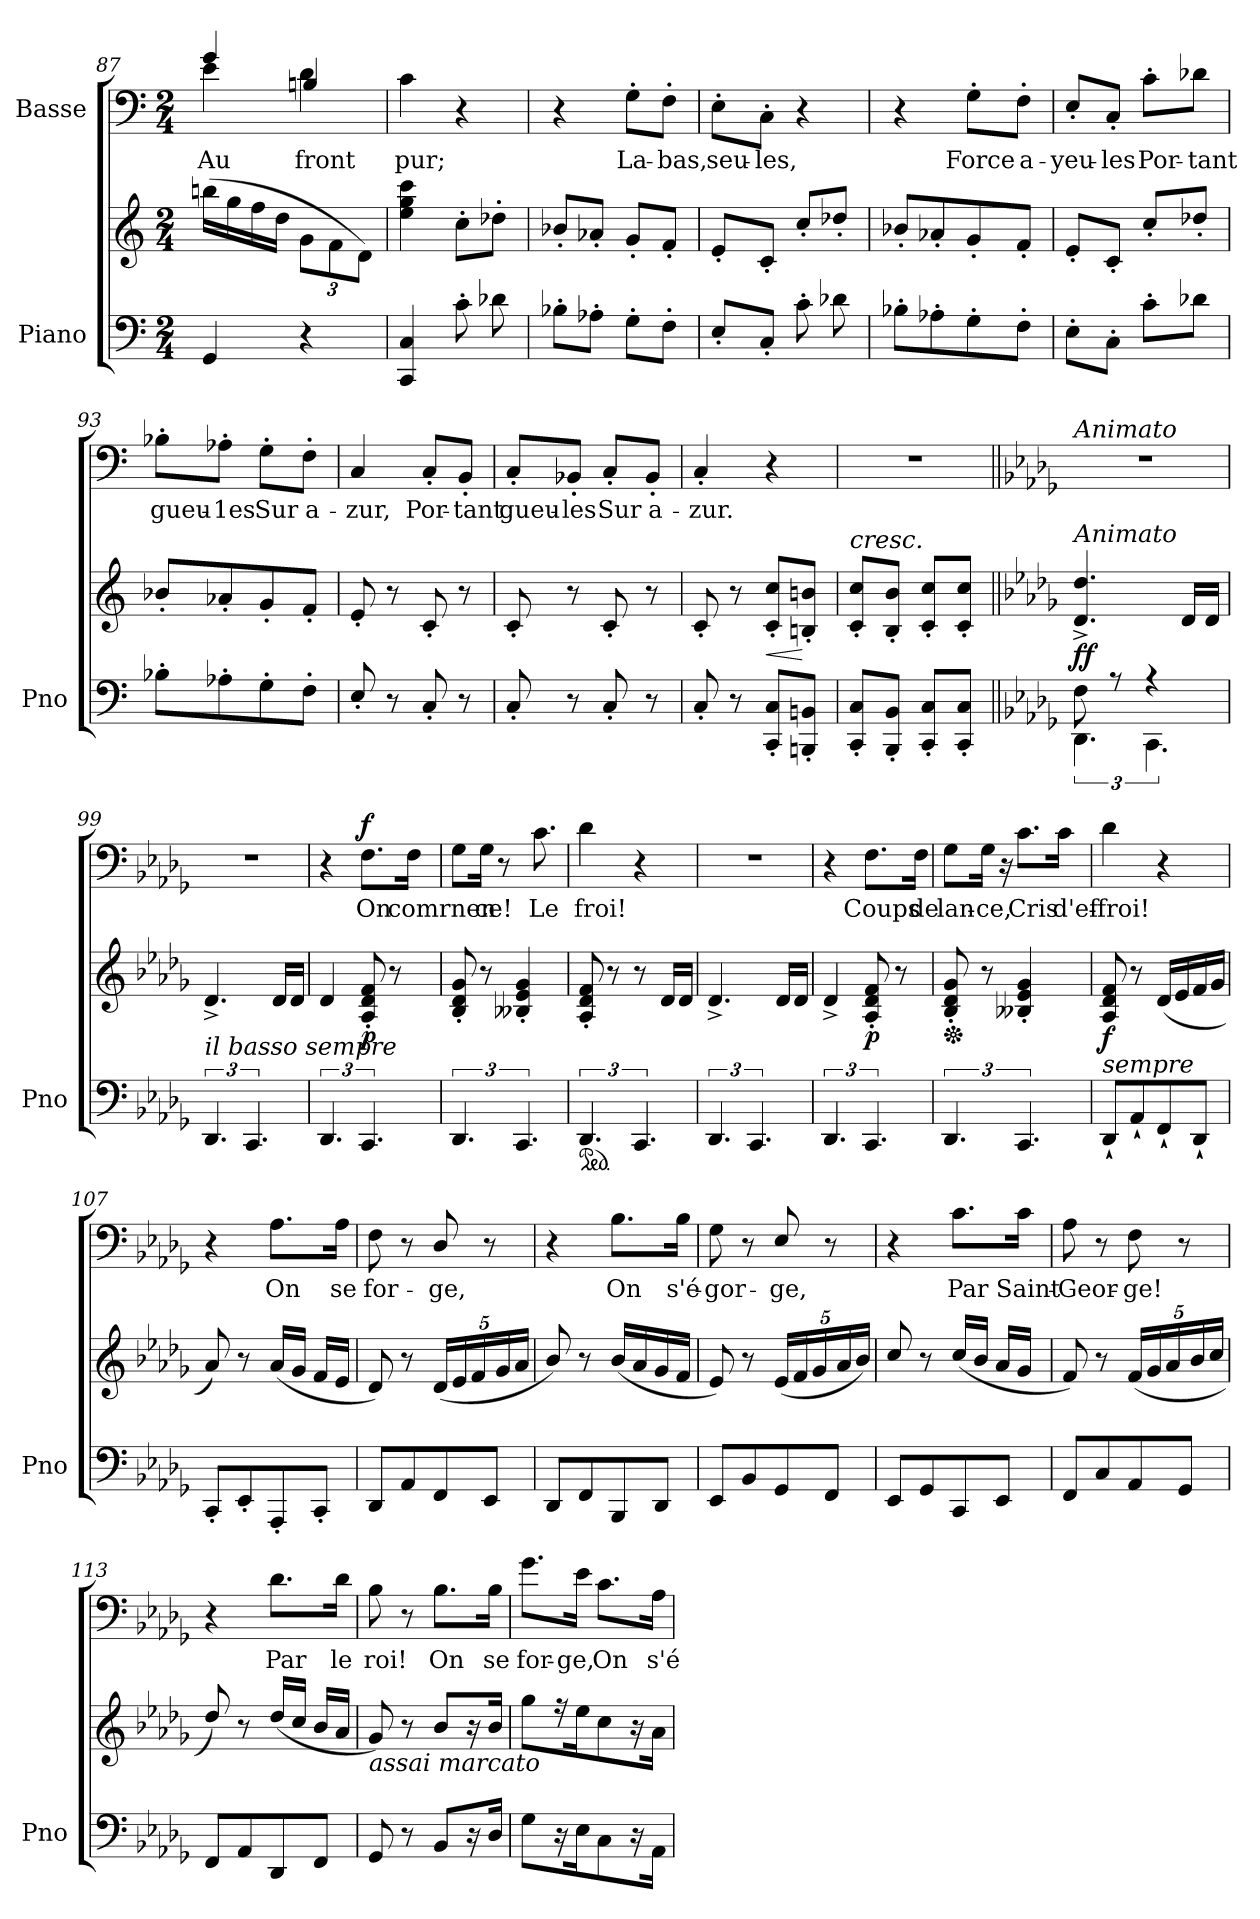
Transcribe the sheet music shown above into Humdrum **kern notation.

**kern	**kern	**dynam	**kern	**text	**dynam
*part2	*part2	*part2	*part1	*part1	*part1
*staff3	*staff2	*staff2/3	*staff1	*staff1	*staff1
*I"Piano	*	*	*I"Basse	*	*
*I'Pno	*	*	*	*	*
!!LO:LB:g=z
*clefF4	*clefG2	*	*clefF4	*	*
*k[]	*k[]	*	*k[]	*	*
*M2/4	*M2/4	*	*M2/4	*	*
=87	=87	=87	=87	=87	=87
!	!	!	!	!LO:LY:b	!
*	*	*	*^	*	*
4GG/	(>16bbn\LL	.	4e\	4g!/	Au	.
.	16gg\	.	.	.	.	.
.	16ff\	.	.	.	.	.
.	16dd\JJ	.	.	.	.	.
*	*Xbrackettup	*	*	*	*	*
!	!	!	!	!	!LO:LY:b	!
4r	12g\L	.	4d\	4Bn!/	front	.
.	12f\	.	.	.	.	.
.	12d\J)	.	.	.	.	.
*	*	*	*v	*v	*	*
=88	=88	=88	=88	=88	=88
!	!	!	!	!LO:LY:b	!
4CC/ 4C/	4ee\ 4gg\ 4ccc\	.	4c\	pur;	.
8c'\	8cc'\L	.	4r	.	.
8d-X\	8dd-X'\J	.	.	.	.
=89	=89	=89	=89	=89	=89
8B-X'\L	8b-X'/L	.	4r	.	.
8A-X'\J	8a-X'/J	.	.	.	.
!	!	!	!	!LO:LY:b	!
8G'\L	8g'/L	.	8G'\L	La-	.
!	!	!	!	!LO:LY:b	!
8F'\J	8f'/J	.	8F'\J	-bas,	.
=90	=90	=90	=90	=90	=90
!	!	!	!	!LO:LY:b	!
8E'/L	8e'/L	.	8E'\L	seu-	.
!	!	!	!	!LO:LY:b	!
8C'/J	8c'/J	.	8C'\J	-les,	.
8c'\	8cc'/L	.	4r	.	.
8d-X\	8dd-X'/J	.	.	.	.
=91	=91	=91	=91	=91	=91
8B-X'\L	8b-X'/L	.	4r	.	.
8A-X'\	8a-X'/	.	.	.	.
!	!	!	!	!LO:LY:b	!
8G'\	8g'/	.	8G'\L	Force	.
!	!	!	!	!LO:LY:b	!
8F'\J	8f'/J	.	8F'\J	a-	.
!!LO:PB:g=z
=92	=92	=92	=92	=92	=92
!	!	!	!	!LO:LY:b	!
8E'\L	8e'/L	.	8E'/L	yeu-	.
!	!	!	!	!LO:LY:b	!
8C'\J	8c'/J	.	8C'/J	-les	.
!	!	!	!	!LO:LY:b	!
8c'\L	8cc'/L	.	8c'\L	Por-	.
!	!	!	!	!LO:LY:b	!
8d-X\J	8dd-X'/J	.	8d-X\J	tant	.
=93	=93	=93	=93	=93	=93
!	!	!	!	!LO:LY:b	!
8B-X'\L	8b-X'/L	.	8B-X'\L	gueu-	.
!	!	!	!	!LO:LY:b	!
8A-X'\	8a-X'/	.	8A-X'\J	-1es	.
!	!	!	!	!LO:LY:b	!
8G'\	8g'/	.	8G'\L	Sur	.
!	!	!	!	!LO:LY:b	!
8F'\J	8f'/J	.	8F'\J	a-	.
=94	=94	=94	=94	=94	=94
!	!	!	!	!LO:LY:b	!
8E'/	8e'/	.	4C/	-zur,	.
8r	8r	.	.	.	.
!	!	!	!	!LO:LY:b	!
8C'/	8c'/	.	8C'/L	Por-	.
!	!	!	!	!LO:LY:b	!
8r	8r	.	8BB'/J	-tant	.
=95	=95	=95	=95	=95	=95
!	!	!	!	!LO:LY:b	!
8C'/	8c'/	.	8C'/L	gueu-	.
!	!	!	!	!LO:LY:b	!
8r	8r	.	8BB-X'/J	-les	.
!	!	!	!	!LO:LY:b	!
8C'/	8c'/	.	8C'/L	Sur	.
!	!	!	!	!LO:LY:b	!
8r	8r	.	8BB-'/J	a-	.
=96	=96	=96	=96	=96	=96
!	!	!	!	!LO:LY:b	!
8C'/	8c'/	.	4C'/	-zur.	.
8r	8r	.	.	.	.
!	!	!LO:HP:b	!	!	!
8CC/' 8C/'L	8c/' 8cc/'L	<	4r	.	.
8BBBn/' 8BBn/'J	8Bn/' 8bn/'J	[	.	.	.
!!LO:LB:g=z
=97	=97	=97	=97	=97	=97
*	*	*	*k[]	*	*
!	!LO:TX:a:i:t=cresc.	!	!	!	!
8CC/' 8C/'L	8c/' 8cc/'L	.	2r	.	.
8BBB/' 8BB/'J	8B/' 8b/'J	.	.	.	.
8CC/' 8C/'L	8c/' 8cc/'L	.	.	.	.
8CC/' 8C/'J	8c/' 8cc/'J	.	.	.	.
=98||	=98||	=98||	=98||	=98||	=98||
*k[b-e-a-d-g-]	*k[b-e-a-d-g-]	*	*k[b-e-a-d-g-]	*	*
*^	*	*	*	*	*
!	!	!	!	!LO:TX:a:i:t=Animato	!	!
!	!	!LO:TX:a:i:t=Animato	!	!	!	!
!	!	!	!LO:DY:b	!	!	!
6.DD-\	8F\	4.d-/^ 4.dd-/^	ff	2r	.	.
.	8rA	.	.	.	.	.
6.CC\	4rA	.	.	.	.	.
.	.	16d-/LL	.	.	.	.
.	.	16d-/JJ	.	.	.	.
*v	*v	*	*	*	*	*
=99	=99	=99	=99	=99	=99
!LO:TX:a:i:t=il basso sempre	!	!	!	!	!
6.DD-/	4.d-^/	.	2r	.	.
6.CC/	.	.	.	.	.
.	16d-/LL	.	.	.	.
.	16d-/JJ	.	.	.	.
=100	=100	=100	=100	=100	=100
6.DD-/	4d-/	.	4r	.	.
!	!	!LO:DY:b	!	!LO:LY:b	!LO:DY:a
6.CC/	8A-/' 8d-/' 8f/'	p	8.F\L	-On	f
.	8r	.	.	.	.
!	!	!	!	!LO:LY:b	!
.	.	.	16F\Jk	comrnen	.
=101	=101	=101	=101	=101	=101
6.DD-/	8B-/' 8d-/' 8g-/'	.	8G-\L	.	.
!	!	!	!	!LO:LY:b	!
.	8r	.	16G-\Jk	ce!	.
.	.	.	8r	.	.
6.CC/	4B--X/' 4e-/' 4g-/'	.	.	.	.
!	!	!	!	!LO:LY:b	!
.	.	.	8.c\	Le	.
!!LO:LB:g=z
=102	=102	=102	=102	=102	=102
*ped	*	*	*	*	*
!	!	!	!	!LO:LY:b	!
6.DD-/	8A-/' 8d-/' 8f/'	.	4d-\	froi!	.
.	8r	.	.	.	.
6.CC/	8r	.	4r	.	.
.	16d-/LL	.	.	.	.
.	16d-/JJ	.	.	.	.
=103	=103	=103	=103	=103	=103
6.DD-/	4.d-^/	.	2r	.	.
6.CC/	.	.	.	.	.
.	16d-/LL	.	.	.	.
.	16d-/JJ	.	.	.	.
=104	=104	=104	=104	=104	=104
6.DD-/	4d-^/	.	4r	.	.
!	!	!LO:DY:b	!	!LO:LY:b	!
6.CC/	8A-/' 8d-/' 8f/'	p	8.F\L	Coups	.
.	8r	.	.	.	.
!	!	!	!	!LO:LY:b	!
.	.	.	16F\Jk	de	.
=105	=105	=105	=105	=105	=105
*	*Xped	*	*	*	*
!	!	!	!	!LO:LY:b	!
6.DD-/	8B-/' 8d-/' 8g-/'	.	8G-\L	lan-	.
!	!	!	!	!LO:LY:b	!
.	8r	.	16G-\Jk	ce,	.
.	.	.	16r	.	.
!	!	!	!	!LO:LY:b	!
6.CC/	4B--X/' 4e-/' 4g-/'	.	8.c\L	Cris	.
!	!	!	!	!LO:LY:b	!
.	.	.	16c\Jk	d'ef-	.
=106	=106	=106	=106	=106	=106
!LO:TX:a:i:t=sempre	!	!	!	!	!
!	!	!LO:DY:b	!	!LO:LY:b	!
8DD-`/L	8A-/ 8d-/ 8f/	f	4d-\	-froi!	.
8AA-`/	8r	.	.	.	.
8FF`/	(<16d-/LL	.	4r	.	.
.	16e-/	.	.	.	.
8DD-`/J	16f/	.	.	.	.
.	16g-/JJ	.	.	.	.
!!LO:LB:g=z
=107	=107	=107	=107	=107	=107
8CC'/L	8a-/)	.	4r	.	.
8EE-'/	8r	.	.	.	.
!	!	!	!	!LO:LY:b	!
8AAA-'/	(<16a-/LL	.	8.A-\L	On	.
.	16g-/JJ	.	.	.	.
8CC'/J	16f/LL	.	.	.	.
!	!	!	!	!LO:LY:b	!
.	16e-/JJ	.	16A-\Jk	se	.
=108	=108	=108	=108	=108	=108
!	!	!	!	!LO:LY:b	!
8DD-/L	8d-/)	.	8F\	for-	.
8AA-/	8r	.	8r	.	.
!	!	!	!	!LO:LY:b	!
8FF/	(<20d-/LL	.	8D-/	-ge,	.
.	20e-/	.	.	.	.
.	20f/	.	.	.	.
8EE-/J	.	.	8r	.	.
.	20g-/	.	.	.	.
.	20a-/JJ	.	.	.	.
=109	=109	=109	=109	=109	=109
8DD-/L	8b-/)	.	4r	.	.
8FF/	8r	.	.	.	.
!	!	!	!	!LO:LY:b	!
8BBB-/	(<16b-/LL	.	8.B-\L	On	.
.	16a-/	.	.	.	.
8DD-/J	16g-/	.	.	.	.
!	!	!	!	!LO:LY:b	!
.	16f/JJ	.	16B-\Jk	s'é-	.
=110	=110	=110	=110	=110	=110
!	!	!	!	!LO:LY:b	!
8EE-/L	8e-/)	.	8G-\	-gor-	.
8BB-/	8r	.	8r	.	.
!	!	!	!	!LO:LY:b	!
8GG-/	(<20e-/LL	.	8E-/	-ge,	.
.	20f/	.	.	.	.
.	20g-/	.	.	.	.
8FF/J	.	.	8r	.	.
.	20a-/	.	.	.	.
.	20b-/JJ)	.	.	.	.
!!LO:PB:g=z
=111	=111	=111	=111	=111	=111
8EE-/L	8cc/	.	4r	.	.
8GG-/	8r	.	.	.	.
!	!	!	!	!LO:LY:b	!
8CC/	(<16cc/LL	.	8.c\L	Par	.
.	16b-/JJ	.	.	.	.
8EE-/J	16a-/LL	.	.	.	.
!	!	!	!	!LO:LY:b	!
.	16g-/JJ	.	16c\Jk	Saint-	.
=112	=112	=112	=112	=112	=112
!	!	!	!	!LO:LY:b	!
8FF/L	8f/)	.	8A-\	-Geor-	.
8C/	8r	.	8r	.	.
!	!	!	!	!LO:LY:b	!
8AA-/	(<20f/LL	.	8F\	-ge!	.
.	20g-/	.	.	.	.
.	20a-/	.	.	.	.
8GG-/J	.	.	8r	.	.
.	20b-/	.	.	.	.
.	20cc/JJ	.	.	.	.
=113	=113	=113	=113	=113	=113
8FF/L	8dd-/)	.	4r	.	.
8AA-/	8r	.	.	.	.
!	!	!	!	!LO:LY:b	!
8DD-/	(<16dd-/LL	.	8.d-\L	Par	.
.	16cc/JJ	.	.	.	.
8FF/J	16b-/LL	.	.	.	.
!	!	!	!	!LO:LY:b	!
.	16a-/JJ	.	16d-\Jk	le	.
=114	=114	=114	=114	=114	=114
!	!LO:TX:b:i:t=assai marcato	!	!	!	!
!	!	!	!	!LO:LY:b	!
8GG-/	8g-/)	.	8B-\	roi!	.
8r	8r	.	8r	.	.
!	!	!	!	!LO:LY:b	!
8BB-/L	8b-/L	.	8.B-\L	On	.
16r	16r	.	.	.	.
!	!	!	!	!LO:LY:b	!
16D-/Jk	16b-/Jk	.	16B-\Jk	se	.
!!LO:LB:g=z
=115	=115	=115	=115	=115	=115
!	!	!	!	!LO:LY:b	!
8G-\L	8gg-\L	.	8.g-\L	for-	.
16r	16r	.	.	.	.
!	!	!	!	!LO:LY:b	!
16E-\K	16ee-\K	.	16e-\Jk	-ge,	.
!	!	!	!	!LO:LY:b	!
8C\	8cc\	.	8.c\L	On	.
16r	16r	.	.	.	.
!	!	!	!	!LO:LY:b	!
16AA-\Jk	16a-\Jk	.	16A-\Jk	s'é-	.
=	=	=	=	=	=
*-	*-	*-	*-	*-	*-
